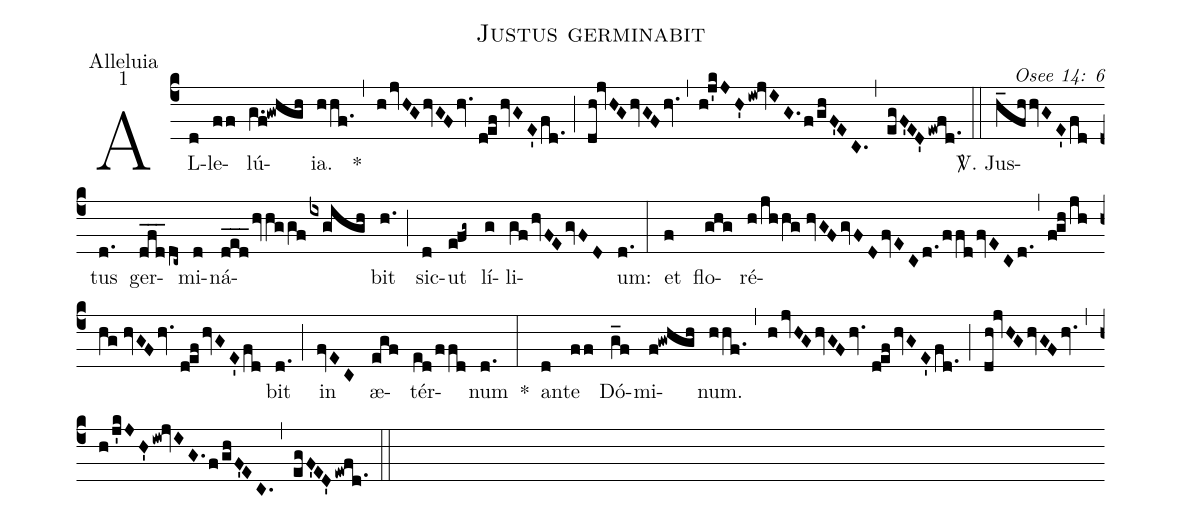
name: Justus germinabit;
office-part: Alleluia;
mode: 1;
commentary: Osee 14: 6;
%%
(c4) AL(d)le(ff)lú(g.f!gwhgh)ia.(hhf.) *(,) (hjvHGhvGFhv.//d!ef/hvGE'fd.) (;) (dh!jvHGhvGFhv.) (,) (h!j'kJH'iw!jvIG.f/ghF'EC.) (,) (egF'ED'ewfd.1) (::)
<sp>V/</sp>. Jus(h_fhhvGE'fd)tus(d.) ger(dfd___dc~)mi(d)ná(d_e_d_hvhggfixgigh)bit(h.) (;) sic(d)ut(e!fg~) lí(g)li(gfhvFEgvFD)um:(d.) (:)
et(f) flo(ghg)ré(h/jhhg//hvGFgvFDfvECd./ffd/fvECd.,f!gh/jhhg//hvGFhv.//d!efhvGE'fd)bit(d.) (;) in(fvEC) æ(egf)tér(ed/ffd)num(d.) *(:)
an(d)te(ff) Dó(g_f)mi(f!gwhgh)num.(hhf.) (,) (hjvHGhvGFhv.//d!ef/hvGE'fd.) (;) (dh!jvHGhvGFhv.) (,) (h/j'kJH'iw!jvIG.f/ghF'EC.) (,) (egF'ED'ewfd.1) (::)
